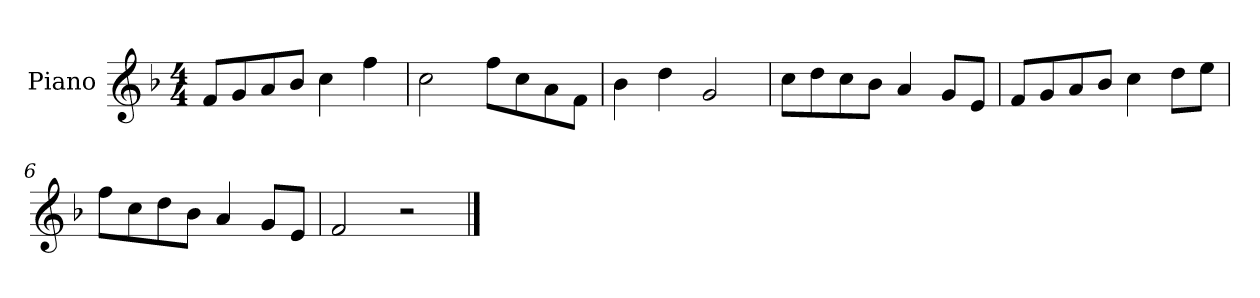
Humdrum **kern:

**kern
*part1
*staff1
*I"Piano
*I'P-no
*clefG2
*k[b-]
*M4/4
*MM90
=1
8f/L
8g/
8a/
8b-/J
4cc\
4ff\
=2
2cc\
8ff\L
8cc\
8a\
8f\J
=3
4b-\
4dd\
2g/
=4
8cc\L
8dd\
8cc\
8b-\J
4a/
8g/L
8e/J
=5
8f/L
8g/
8a/
8b-/J
4cc\
8dd\L
8ee\J
=6
8ff\L
8cc\
8dd\
8b-\J
4a/
8g/L
8e/J
=7
2f/
2r
==
*-
